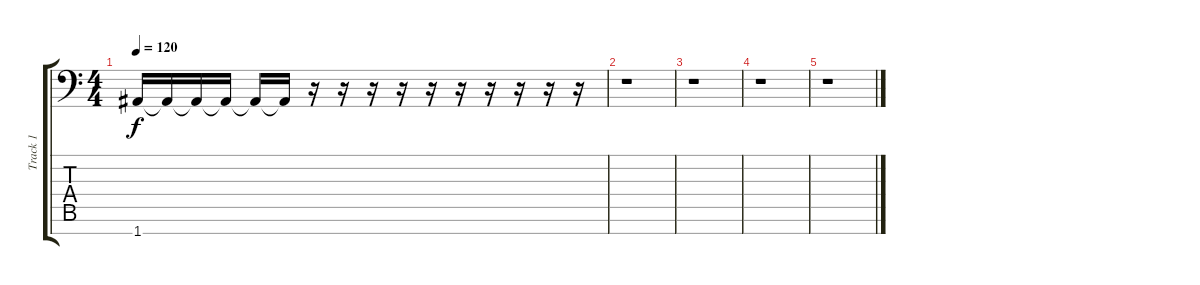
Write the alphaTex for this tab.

\track ("Track 1" "Track 1") {instrument distortionguitar}
\staff {score tabs}
\tuning (E4 B3 G3 D3 A2 E2 A1) {hide}
\ts (4 4)
\tempo 120
\clef f4
\ks c
1.7{t}.16{dy f} 1.7{t}.16 1.7{t}.16 1.7{t}.16 1.7{t}.16 1.7{t}.16 r.16 r.16 r.16 r.16 r.16 r.16 r.16 r.16 r.16 r.16 |
r.1 |
r.1 |
r.1 |
r.1
